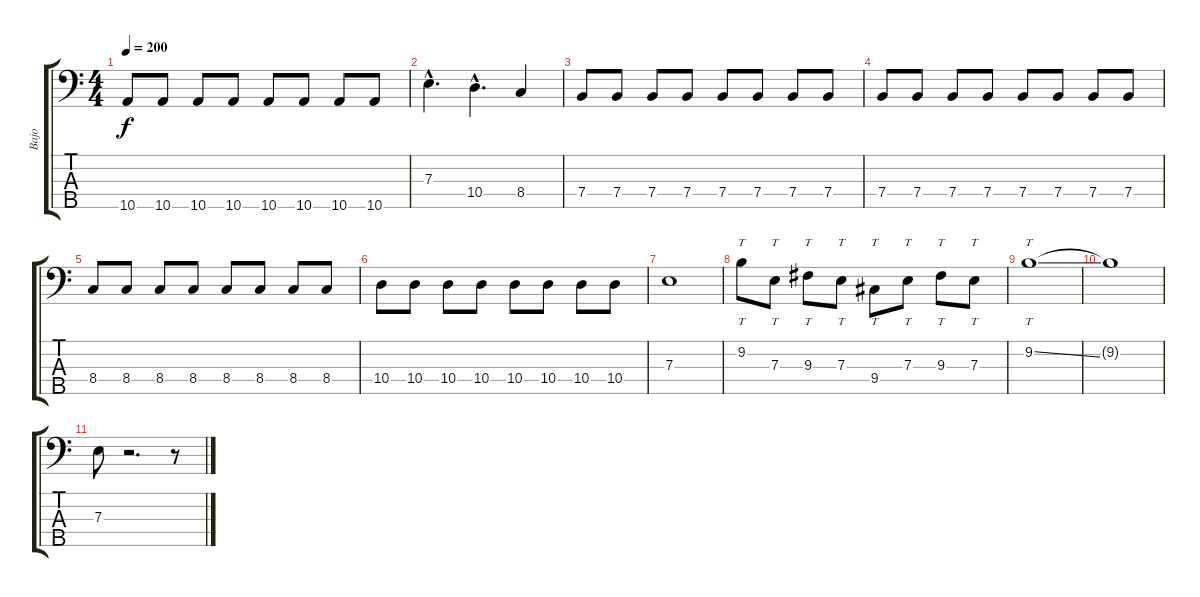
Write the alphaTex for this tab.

\track ("Bajo " "Bajo ") {instrument electricbassfinger}
\staff {score tabs}
\tuning (G2 D2 A1 E1 B0) {hide}
\ts (4 4)
\tempo 200
\clef f4
\ks c
10.5.8{dy f} 10.5.8 10.5.8 10.5.8 10.5.8 10.5.8 10.5.8 10.5.8 |
7.3{hac}.4{d} 10.4{hac}.4{d} 8.4.4 |
7.4.8 7.4.8 7.4.8 7.4.8 7.4.8 7.4.8 7.4.8 7.4.8 |
7.4.8 7.4.8 7.4.8 7.4.8 7.4.8 7.4.8 7.4.8 7.4.8 |
8.4.8 8.4.8 8.4.8 8.4.8 8.4.8 8.4.8 8.4.8 8.4.8 |
10.4.8 10.4.8 10.4.8 10.4.8 10.4.8 10.4.8 10.4.8 10.4.8 |
7.3.1 |
9.2.8{tt} 7.3.8{tt} 9.3.8{tt} 7.3.8{tt} 9.4.8{tt} 7.3.8{tt} 9.3.8{tt} 7.3.8{tt} |
9.2{ss}.1{tt} |
9.2{t}.1 |
7.3.8 r.2{d} r.8
